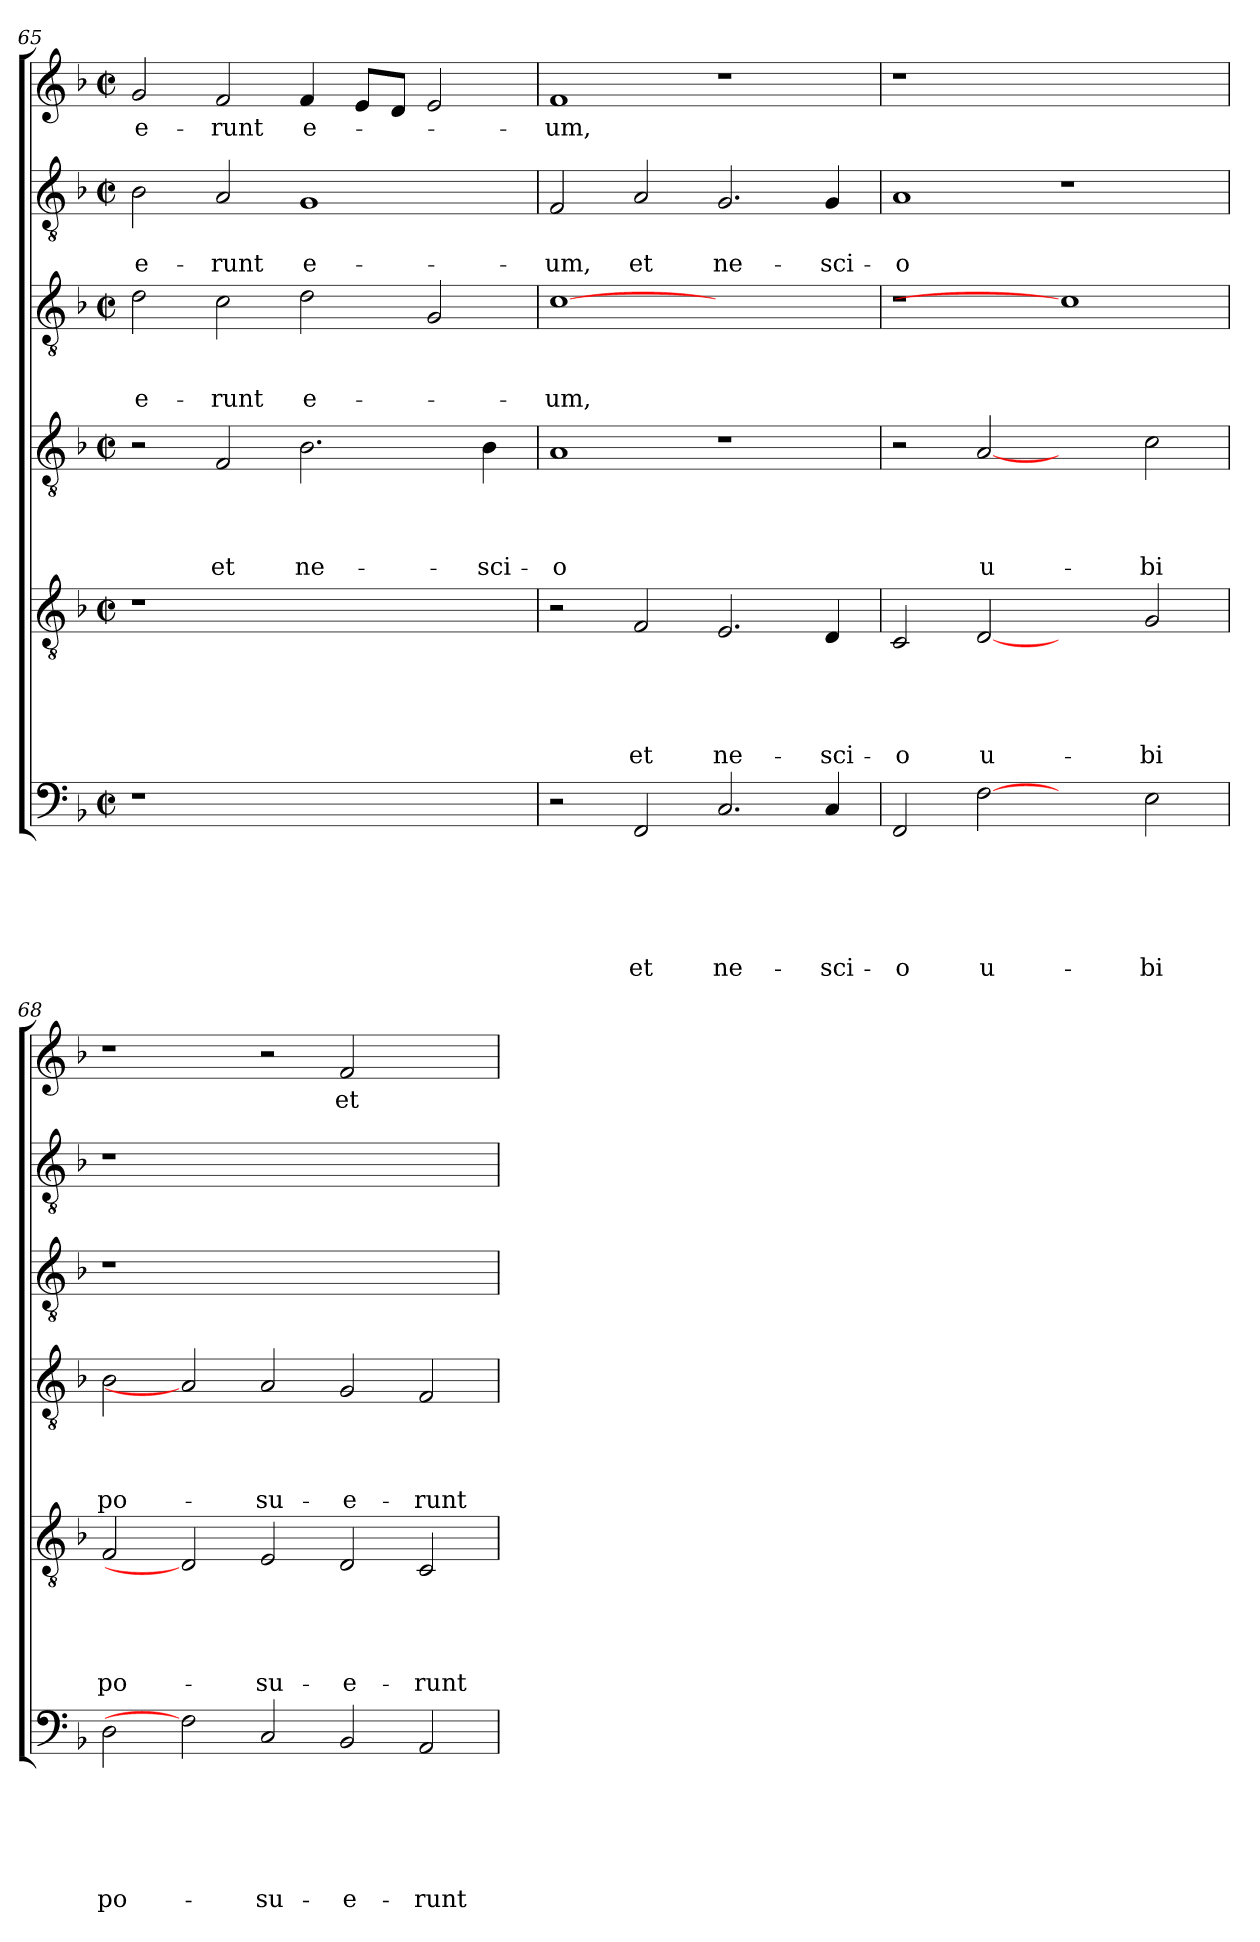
**kern	**text	**text	**text	**text	**text	**text	**kern	**text	**text	**text	**text	**text	**kern	**text	**text	**text	**text	**kern	**text	**text	**text	**kern	**text	**text	**kern	**text
*part6	*part6	*part6	*part6	*part6	*part6	*part6	*part5	*part5	*part5	*part5	*part5	*part5	*part4	*part4	*part4	*part4	*part4	*part3	*part3	*part3	*part3	*part2	*part2	*part2	*part1	*part1
*staff6	*staff6	*staff6	*staff6	*staff6	*staff6	*staff6	*staff5	*staff5	*staff5	*staff5	*staff5	*staff5	*staff4	*staff4	*staff4	*staff4	*staff4	*staff3	*staff3	*staff3	*staff3	*staff2	*staff2	*staff2	*staff1	*staff1
*clefF4	*	*	*	*	*	*	*clefGv2	*	*	*	*	*	*clefGv2	*	*	*	*	*clefGv2	*	*	*	*clefGv2	*	*	*clefG2	*
*k[b-]	*	*	*	*	*	*	*k[b-]	*	*	*	*	*	*k[b-]	*	*	*	*	*k[b-]	*	*	*	*k[b-]	*	*	*k[b-]	*
*F:	*	*	*	*	*	*	*F:	*	*	*	*	*	*F:	*	*	*	*	*F:	*	*	*	*F:	*	*	*F:	*
*M2/2	*	*	*	*	*	*	*M2/2	*	*	*	*	*	*M2/2	*	*	*	*	*M2/2	*	*	*	*M2/2	*	*	*M2/2	*
*met(c|)	*	*	*	*	*	*	*met(c|)	*	*	*	*	*	*met(c|)	*	*	*	*	*met(c|)	*	*	*	*met(c|)	*	*	*met(c|)	*
=65	=65	=65	=65	=65	=65	=65	=65	=65	=65	=65	=65	=65	=65	=65	=65	=65	=65	=65	=65	=65	=65	=65	=65	=65	=65	=65
!	!	!	!	!	!	!	!	!	!	!	!	!	!	!	!	!	!	!	!	!	!LO:LY:b	!	!	!LO:LY:b	!	!LO:LY:b
1r	.	.	.	.	.	.	1r	.	.	.	.	.	2r	.	.	.	.	2d\	.	.	-e-	2B-\	.	-e-	2g/	-e-
!	!	!	!	!	!	!	!	!	!	!	!	!	!	!	!	!	!LO:LY:b	!	!	!	!LO:LY:b	!	!	!LO:LY:b	!	!LO:LY:b
.	.	.	.	.	.	.	.	.	.	.	.	.	2F/	.	.	.	et	2c\	.	.	-runt	2A/	.	-runt	2f/	-runt
!	!	!	!	!	!	!	!	!	!	!	!	!	!	!	!	!	!LO:LY:b	!	!	!	!LO:LY:b	!	!	!LO:LY:b	!	!LO:LY:b
1ryy	.	.	.	.	.	.	1ryy	.	.	.	.	.	2.B-\	.	.	.	ne-	2d\	.	.	e-	1G	.	e-	4f/	e-
.	.	.	.	.	.	.	.	.	.	.	.	.	.	.	.	.	.	.	.	.	.	.	.	.	8e/L	.
.	.	.	.	.	.	.	.	.	.	.	.	.	.	.	.	.	.	.	.	.	.	.	.	.	8d/J	.
.	.	.	.	.	.	.	.	.	.	.	.	.	.	.	.	.	.	2G/	.	.	.	.	.	.	2e/	.
!	!	!	!	!	!	!	!	!	!	!	!	!	!	!	!	!	!LO:LY:b	!	!	!	!	!	!	!	!	!
.	.	.	.	.	.	.	.	.	.	.	.	.	4B-\	.	.	.	-sci-	.	.	.	.	.	.	.	.	.
=66	=66	=66	=66	=66	=66	=66	=66	=66	=66	=66	=66	=66	=66	=66	=66	=66	=66	=66	=66	=66	=66	=66	=66	=66	=66	=66
!	!	!	!	!	!	!	!	!	!	!	!	!	!	!	!	!	!LO:LY:b	!	!	!	!LO:LY:b	!	!	!LO:LY:b	!	!LO:LY:b
2r	.	.	.	.	.	.	2r	.	.	.	.	.	1A	.	.	.	-o	[1c	.	.	-um,	2F/	.	-um,	1f	-um,
!	!	!	!	!	!	!LO:LY:b	!	!	!	!	!	!LO:LY:b	!	!	!	!	!	!	!	!	!	!	!	!LO:LY:b	!	!
2FF/	.	.	.	.	.	et	2F/	.	.	.	.	et	.	.	.	.	.	.	.	.	.	2A/	.	et	.	.
!	!	!	!	!	!	!LO:LY:b	!	!	!	!	!	!LO:LY:b	!	!	!	!	!	!	!	!	!	!	!	!LO:LY:b	!	!
2.C/	.	.	.	.	.	ne-	2.E/	.	.	.	.	ne-	1r	.	.	.	.	1ryy	.	.	.	2.G/	.	ne-	1r	.
!	!	!	!	!	!	!LO:LY:b	!	!	!	!	!	!LO:LY:b	!	!	!	!	!	!	!	!	!	!	!	!LO:LY:b	!	!
4C/	.	.	.	.	.	-sci-	4D/	.	.	.	.	-sci-	.	.	.	.	.	.	.	.	.	4G/	.	-sci-	.	.
!!LO:LB:g=z
=67	=67	=67	=67	=67	=67	=67	=67	=67	=67	=67	=67	=67	=67	=67	=67	=67	=67	=67	=67	=67	=67	=67	=67	=67	=67	=67
!	!	!	!	!	!	!LO:LY:b	!	!	!	!	!	!LO:LY:b	!	!	!	!	!	!	!	!	!	!	!	!LO:LY:b	!	!
2FF/	.	.	.	.	.	-o	2C/	.	.	.	.	-o	2r	.	.	.	.	1r	.	.	.	1A	.	-o	1r	.
!	!	!	!	!	!	!LO:LY:b	!	!	!	!	!	!LO:LY:b	!	!	!	!	!LO:LY:b	!	!	!	!	!	!	!	!	!
[2F	.	.	.	.	.	u-	[2D	.	.	.	.	u-	[2A	.	.	.	u-	.	.	.	.	.	.	.	.	.
2ryy	.	.	.	.	.	.	2ryy	.	.	.	.	.	2ryy	.	.	.	.	1c]	.	.	.	1r	.	.	1ryy	.
!	!	!	!	!	!	!LO:LY:b	!	!	!	!	!	!LO:LY:b	!	!	!	!	!LO:LY:b	!	!	!	!	!	!	!	!	!
2E\	.	.	.	.	.	-bi	2G/	.	.	.	.	-bi	2c\	.	.	.	-bi	.	.	.	.	.	.	.	.	.
=68	=68	=68	=68	=68	=68	=68	=68	=68	=68	=68	=68	=68	=68	=68	=68	=68	=68	=68	=68	=68	=68	=68	=68	=68	=68	=68
!	!	!	!	!	!	!LO:LY:b	!	!	!	!	!	!LO:LY:b	!	!	!	!	!LO:LY:b	!	!	!	!	!	!	!	!	!
2D\	.	.	.	.	.	po-	2F/	.	.	.	.	po-	2B-\	.	.	.	po-	1r	.	.	.	1r	.	.	1r	.
2F]	.	.	.	.	.	.	2D]	.	.	.	.	.	2A]	.	.	.	.	.	.	.	.	.	.	.	.	.
!	!	!	!	!	!	!LO:LY:b	!	!	!	!	!	!LO:LY:b	!	!	!	!	!LO:LY:b	!	!	!	!	!	!	!	!	!
2C/	.	.	.	.	.	-su-	2E/	.	.	.	.	-su-	2A/	.	.	.	-su-	1.ryy	.	.	.	1.ryy	.	.	2r	.
!	!	!	!	!	!	!LO:LY:b	!	!	!	!	!	!LO:LY:b	!	!	!	!	!LO:LY:b	!	!	!	!	!	!	!	!	!LO:LY:b
2BB-/	.	.	.	.	.	-e-	2D/	.	.	.	.	-e-	2G/	.	.	.	-e-	.	.	.	.	.	.	.	2f/	et
!	!	!	!	!	!	!LO:LY:b	!	!	!	!	!	!LO:LY:b	!	!	!	!	!LO:LY:b	!	!	!	!	!	!	!	!	!
2AA/	.	.	.	.	.	-runt	2C/	.	.	.	.	-runt	2F/	.	.	.	-runt	.	.	.	.	.	.	.	2ryy	.
=	=	=	=	=	=	=	=	=	=	=	=	=	=	=	=	=	=	=	=	=	=	=	=	=	=	=
*-	*-	*-	*-	*-	*-	*-	*-	*-	*-	*-	*-	*-	*-	*-	*-	*-	*-	*-	*-	*-	*-	*-	*-	*-	*-	*-
